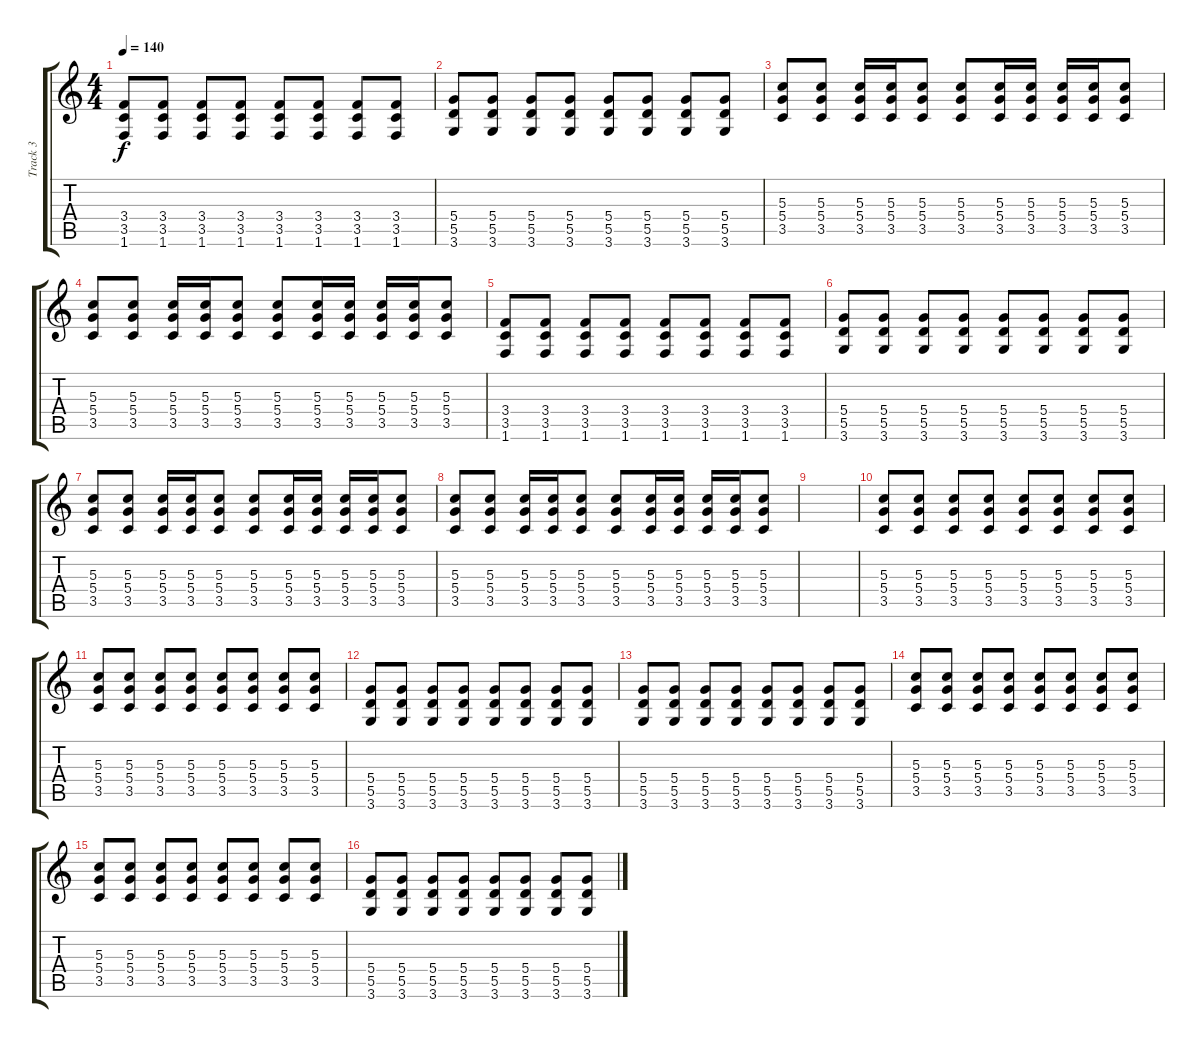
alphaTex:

\track ("Track 3" "Track 3") {instrument acousticguitarsteel}
\staff {score tabs}
\tuning (E4 B3 G3 D3 A2 E2) {hide}
\ts (4 4)
\tempo 140
\clef g2
\ks c
(3.4 3.5 1.6).8{dy f} (3.4 3.5 1.6).8 (3.4 3.5 1.6).8 (3.4 3.5 1.6).8 (3.4 3.5 1.6).8 (3.4 3.5 1.6).8 (3.4 3.5 1.6).8 (3.4 3.5 1.6).8 |
(5.4 5.5 3.6).8 (5.4 5.5 3.6).8 (5.4 5.5 3.6).8 (5.4 5.5 3.6).8 (5.4 5.5 3.6).8 (5.4 5.5 3.6).8 (5.4 5.5 3.6).8 (5.4 5.5 3.6).8 |
(5.3 5.4 3.5).8 (5.3 5.4 3.5).8 (5.3 5.4 3.5).16 (5.3 5.4 3.5).16 (5.3 5.4 3.5).8 (5.3 5.4 3.5).8 (5.3 5.4 3.5).16 (5.3 5.4 3.5).16 (5.3 5.4 3.5).16 (5.3 5.4 3.5).16 (5.3 5.4 3.5).8 |
(5.3 5.4 3.5).8 (5.3 5.4 3.5).8 (5.3 5.4 3.5).16 (5.3 5.4 3.5).16 (5.3 5.4 3.5).8 (5.3 5.4 3.5).8 (5.3 5.4 3.5).16 (5.3 5.4 3.5).16 (5.3 5.4 3.5).16 (5.3 5.4 3.5).16 (5.3 5.4 3.5).8 |
(3.4 3.5 1.6).8 (3.4 3.5 1.6).8 (3.4 3.5 1.6).8 (3.4 3.5 1.6).8 (3.4 3.5 1.6).8 (3.4 3.5 1.6).8 (3.4 3.5 1.6).8 (3.4 3.5 1.6).8 |
(5.4 5.5 3.6).8 (5.4 5.5 3.6).8 (5.4 5.5 3.6).8 (5.4 5.5 3.6).8 (5.4 5.5 3.6).8 (5.4 5.5 3.6).8 (5.4 5.5 3.6).8 (5.4 5.5 3.6).8 |
(5.3 5.4 3.5).8 (5.3 5.4 3.5).8 (5.3 5.4 3.5).16 (5.3 5.4 3.5).16 (5.3 5.4 3.5).8 (5.3 5.4 3.5).8 (5.3 5.4 3.5).16 (5.3 5.4 3.5).16 (5.3 5.4 3.5).16 (5.3 5.4 3.5).16 (5.3 5.4 3.5).8 |
(5.3 5.4 3.5).8 (5.3 5.4 3.5).8 (5.3 5.4 3.5).16 (5.3 5.4 3.5).16 (5.3 5.4 3.5).8 (5.3 5.4 3.5).8 (5.3 5.4 3.5).16 (5.3 5.4 3.5).16 (5.3 5.4 3.5).16 (5.3 5.4 3.5).16 (5.3 5.4 3.5).8 |
|
(5.3 5.4 3.5).8 (5.3 5.4 3.5).8 (5.3 5.4 3.5).8 (5.3 5.4 3.5).8 (5.3 5.4 3.5).8 (5.3 5.4 3.5).8 (5.3 5.4 3.5).8 (5.3 5.4 3.5).8 |
(5.3 5.4 3.5).8 (5.3 5.4 3.5).8 (5.3 5.4 3.5).8 (5.3 5.4 3.5).8 (5.3 5.4 3.5).8 (5.3 5.4 3.5).8 (5.3 5.4 3.5).8 (5.3 5.4 3.5).8 |
(5.4 5.5 3.6).8 (5.4 5.5 3.6).8 (5.4 5.5 3.6).8 (5.4 5.5 3.6).8 (5.4 5.5 3.6).8 (5.4 5.5 3.6).8 (5.4 5.5 3.6).8 (5.4 5.5 3.6).8 |
(5.4 5.5 3.6).8 (5.4 5.5 3.6).8 (5.4 5.5 3.6).8 (5.4 5.5 3.6).8 (5.4 5.5 3.6).8 (5.4 5.5 3.6).8 (5.4 5.5 3.6).8 (5.4 5.5 3.6).8 |
(5.3 5.4 3.5).8 (5.3 5.4 3.5).8 (5.3 5.4 3.5).8 (5.3 5.4 3.5).8 (5.3 5.4 3.5).8 (5.3 5.4 3.5).8 (5.3 5.4 3.5).8 (5.3 5.4 3.5).8 |
(5.3 5.4 3.5).8 (5.3 5.4 3.5).8 (5.3 5.4 3.5).8 (5.3 5.4 3.5).8 (5.3 5.4 3.5).8 (5.3 5.4 3.5).8 (5.3 5.4 3.5).8 (5.3 5.4 3.5).8 |
(5.4 5.5 3.6).8 (5.4 5.5 3.6).8 (5.4 5.5 3.6).8 (5.4 5.5 3.6).8 (5.4 5.5 3.6).8 (5.4 5.5 3.6).8 (5.4 5.5 3.6).8 (5.4 5.5 3.6).8
